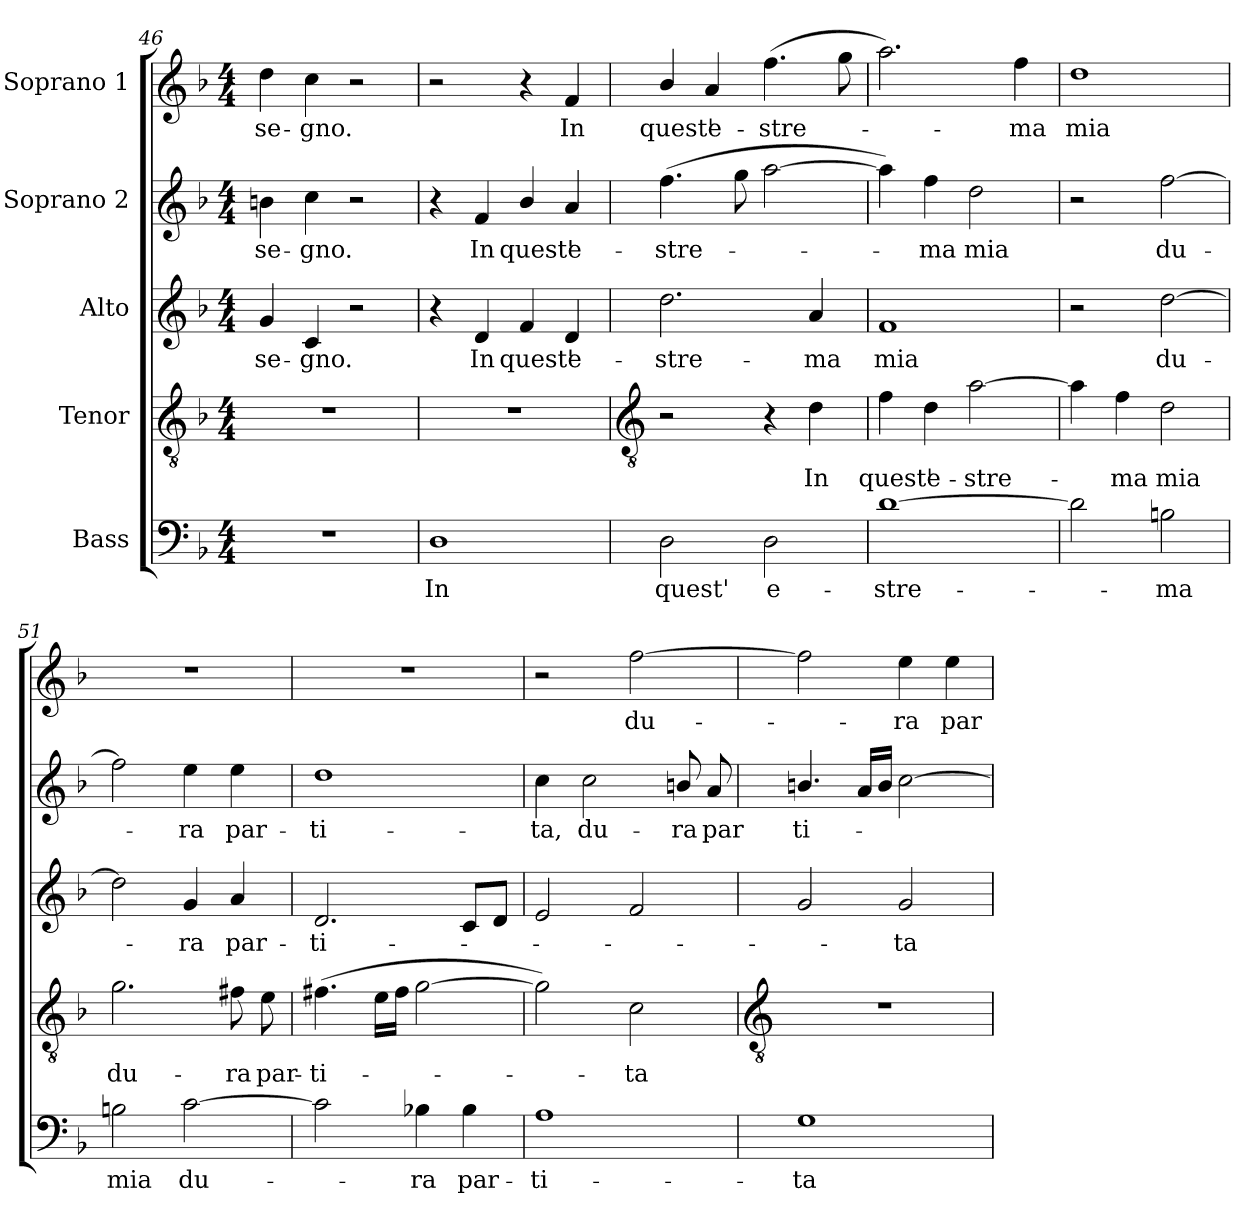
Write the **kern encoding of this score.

**kern	**text	**kern	**text	**kern	**text	**kern	**text	**kern	**text
*part5	*part5	*part4	*part4	*part3	*part3	*part2	*part2	*part1	*part1
*staff5	*staff5	*staff4	*staff4	*staff3	*staff3	*staff2	*staff2	*staff1	*staff1
*I"Bass	*	*I"Tenor	*	*I"Alto	*	*I"Soprano 2	*	*I"Soprano 1	*
*clefF4	*	*clefGv2	*	*clefG2	*	*clefG2	*	*clefG2	*
*k[b-]	*	*k[b-]	*	*k[b-]	*	*k[b-]	*	*k[b-]	*
*F:	*	*F:	*	*F:	*	*F:	*	*F:	*
*M4/4	*	*M4/4	*	*M4/4	*	*M4/4	*	*M4/4	*
=46	=46	=46	=46	=46	=46	=46	=46	=46	=46
!	!	!	!	!	!LO:LY:b	!	!LO:LY:b	!	!LO:LY:b
1r	.	1r	.	4g	se-	4bn	se-	4dd	se-
!	!	!	!	!	!LO:LY:b	!	!LO:LY:b	!	!LO:LY:b
.	.	.	.	4c	-gno.	4cc	-gno.	4cc	-gno.
.	.	.	.	2r	.	2r	.	2r	.
=47	=47	=47	=47	=47	=47	=47	=47	=47	=47
!	!LO:LY:b	!	!	!	!	!	!	!	!
1D	In	1r	.	4r	.	4r	.	2r	.
!	!	!	!	!	!LO:LY:b	!	!LO:LY:b	!	!
.	.	.	.	4d	In	4f	In	.	.
!	!	!	!	!	!LO:LY:b	!	!LO:LY:b	!	!
.	.	.	.	4f	quest'	4b-/	quest'	4r	.
!	!	!	!	!	!LO:LY:b	!	!LO:LY:b	!	!LO:LY:b
.	.	.	.	4d	e-	4a	e-	4f	In
!!LO:LB:g=z
=48	=48	=48	=48	=48	=48	=48	=48	=48	=48
*	*	*clefGv2	*	*	*	*	*	*	*
!	!LO:LY:b	!	!	!	!LO:LY:b	!	!LO:LY:b	!	!LO:LY:b
2D	quest'	2r	.	2.dd	-stre-	(>4.ff	-stre-	4b-/	quest'
!	!	!	!	!	!	!	!	!	!LO:LY:b
.	.	.	.	.	.	.	.	4a	e-
.	.	.	.	.	.	8gg	.	.	.
!	!LO:LY:b	!	!	!	!	!	!	!	!LO:LY:b
2D	e-	4r	.	.	.	[2aa	.	(>4.ff	-stre-
!	!	!	!LO:LY:b	!	!LO:LY:b	!	!	!	!
.	.	4d	In	4a	-ma	.	.	.	.
.	.	.	.	.	.	.	.	8gg	.
=49	=49	=49	=49	=49	=49	=49	=49	=49	=49
!	!LO:LY:b	!	!LO:LY:b	!	!LO:LY:b	!	!	!	!
[1d	-stre-	4f	quest'	1f	mia	4aa])	.	2.aa)	.
!	!	!	!LO:LY:b	!	!	!	!LO:LY:b	!	!
.	.	4d	e-	.	.	4ff	ma	.	.
!	!	!	!LO:LY:b	!	!	!	!LO:LY:b	!	!
.	.	[2a	-stre-	.	.	2dd	mia	.	.
!	!	!	!	!	!	!	!	!	!LO:LY:b
.	.	.	.	.	.	.	.	4ff	ma
=50	=50	=50	=50	=50	=50	=50	=50	=50	=50
!	!	!	!	!	!	!	!	!	!LO:LY:b
2d]	.	4a]	.	2r	.	2r	.	1dd	mia
!	!	!	!LO:LY:b	!	!	!	!	!	!
.	.	4f	ma	.	.	.	.	.	.
!	!LO:LY:b	!	!LO:LY:b	!	!LO:LY:b	!	!LO:LY:b	!	!
2Bn	ma	2d	mia	[2dd	du-	[2ff	du-	.	.
=51	=51	=51	=51	=51	=51	=51	=51	=51	=51
!	!LO:LY:b	!	!LO:LY:b	!	!	!	!	!	!
2Bn	mia	2.g	du-	2dd]	.	2ff]	.	1r	.
!	!LO:LY:b	!	!	!	!LO:LY:b	!	!LO:LY:b	!	!
[2c	du-	.	.	4g	ra	4ee	ra	.	.
!	!	!	!LO:LY:b	!	!LO:LY:b	!	!LO:LY:b	!	!
.	.	8f#X	-ra	4a	par-	4ee	par-	.	.
!	!	!	!LO:LY:b	!	!	!	!	!	!
.	.	8e	par-	.	.	.	.	.	.
=52	=52	=52	=52	=52	=52	=52	=52	=52	=52
!	!	!	!LO:LY:b	!	!LO:LY:b	!	!LO:LY:b	!	!
2c]	.	(>4.f#X	-ti-	2.d	-ti-	1dd	-ti-	1r	.
.	.	16eLL	.	.	.	.	.	.	.
.	.	16f#JJ	.	.	.	.	.	.	.
!	!LO:LY:b	!	!	!	!	!	!	!	!
4B-X	ra	[2g	.	.	.	.	.	.	.
!	!LO:LY:b	!	!	!	!	!	!	!	!
4B-	par-	.	.	8cL	.	.	.	.	.
.	.	.	.	8dJ	.	.	.	.	.
=53	=53	=53	=53	=53	=53	=53	=53	=53	=53
!	!LO:LY:b	!	!	!	!	!	!LO:LY:b	!	!
1A	-ti-	2g])	.	2e	.	4cc	-ta,	2r	.
!	!	!	!	!	!	!	!LO:LY:b	!	!
.	.	.	.	.	.	2cc	du-	.	.
!	!	!	!LO:LY:b	!	!	!	!	!	!LO:LY:b
.	.	2c	ta	2f	.	.	.	[2ff	du-
!	!	!	!	!	!	!	!LO:LY:b	!	!
.	.	.	.	.	.	8bn/	-ra	.	.
!	!	!	!	!	!	!	!LO:LY:b	!	!
.	.	.	.	.	.	8a	par	.	.
!!LO:LB:g=z
=54	=54	=54	=54	=54	=54	=54	=54	=54	=54
*	*	*clefGv2	*	*	*	*	*	*	*
!	!LO:LY:b	!	!	!	!	!	!LO:LY:b	!	!
1G	-ta	1r	.	2g	.	4.bn/	ti-	2ff]	.
.	.	.	.	.	.	16aLL	.	.	.
.	.	.	.	.	.	16bJJ	.	.	.
!	!	!	!	!	!LO:LY:b	!	!	!	!LO:LY:b
.	.	.	.	2g	ta	[2cc	.	4ee	ra
!	!	!	!	!	!	!	!	!	!LO:LY:b
.	.	.	.	.	.	.	.	4ee	par-
=	=	=	=	=	=	=	=	=	=
*-	*-	*-	*-	*-	*-	*-	*-	*-	*-
